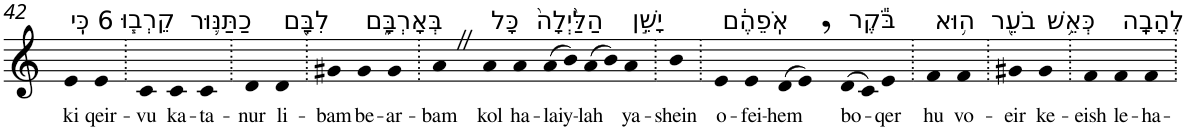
**kern	**text
*part1	*part1
*staff1	*staff1
*I"Piano	*
*I'Pno	*
!!LO:PB:g=z
*clefG2	*
*k[]	*
=42	=42
!LO:TX:a:t=6 כִּֽי	!
!	!LO:LY:b
4e	ki
!LO:TX:a:t=קֵרְב֧וּ	!
!	!LO:LY:b
4e	qeir-
=43.	=43.
!	!LO:LY:b
4c	-vu
!LO:TX:a:t=כַתַּנּ֛וּר	!
!	!LO:LY:b
4c	ka-
!	!LO:LY:b
4c	-ta-
=44.	=44.
!	!LO:LY:b
4d	-nur
!LO:TX:a:t=לִבָּ֖ם	!
!	!LO:LY:b
4d	li-
=45.	=45.
!	!LO:LY:b
4g#X	-bam
!LO:TX:a:t=בְּאָרְבָּ֑ם	!
!	!LO:LY:b
4g#	be-
!	!LO:LY:b
4g#	-ar-
=46.	=46.
!	!LO:LY:b
4aZ	-bam
!LO:TX:a:t=כָּל	!
!	!LO:LY:b
4a	kol
!LO:TX:a:t=הַלַּ֙יְלָה֙	!
!	!LO:LY:b
4a	ha-
!	!LO:LY:b
(>8a	-laiy-
8b)	.
!	!LO:LY:b
(>8a	-lah
8b)	.
!LO:TX:a:t=יָשֵׁ֣ן	!
!	!LO:LY:b
4a	ya-
=47.	=47.
!	!LO:LY:b
4b	-shein
=48.	=48.
!LO:TX:a:t=אֹֽפֵהֶ֔ם	!
!	!LO:LY:b
4e	o-
!	!LO:LY:b
4e	-fei-
!	!LO:LY:b
(>8d	-hem
8e,)	.
!LO:TX:a:t=בֹּ֕קֶר	!
!	!LO:LY:b
(>8d	bo-
8c)	.
!	!LO:LY:b
4e	-qer
=49.	=49.
!LO:TX:a:t=ה֥וּא	!
!	!LO:LY:b
4f	hu
!LO:TX:a:t=בֹעֵ֖ר	!
!	!LO:LY:b
4f	vo-
=50.	=50.
!	!LO:LY:b
4g#X	-eir
!LO:TX:a:t=כְּאֵ֥שׁ	!
!	!LO:LY:b
4g#	ke-
=51.	=51.
!	!LO:LY:b
4f	-eish
!LO:TX:a:t=לֶהָבָֽה	!
!	!LO:LY:b
4f	le-
!	!LO:LY:b
4f	-ha-
=.	=.
*-	*-
